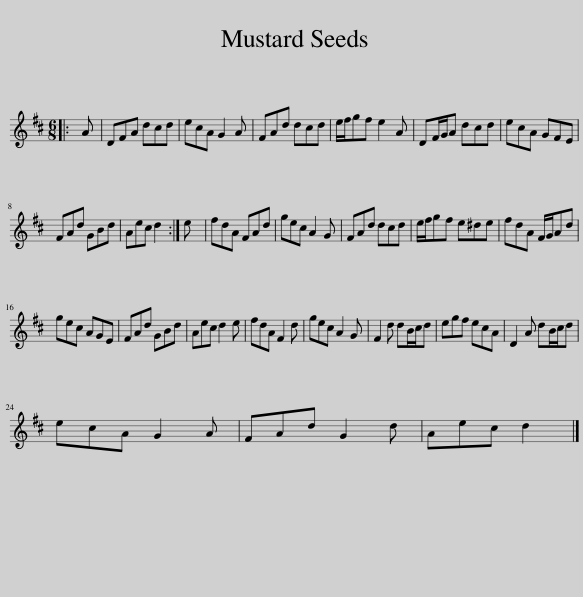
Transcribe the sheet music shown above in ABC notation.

X:1
L:1/8
M:6/8
I:linebreak $
K:D
V:1 treble
V:1
|: A | DFA dcd | ecA G2 A | FAd dcd | e/f/gf e2 A | %5
 DF/G/A dcd | ecA GFE |$ FAd GBd | Aec d2 :| e | %10
 fdA FAd | gec A2 G | FAd dcd | e/f/gf e^de | fdA F/G/Ad |$ %15
 gec AGE | FAd GBd | Aec d2 e | fdA F2 d | gec A2 G | %20
 F2 d dB/c/d | egf ecA | D2 A dB/c/d |$ ecA G2 A | FAd G2 d | %25
 Aec d2 |] %26
